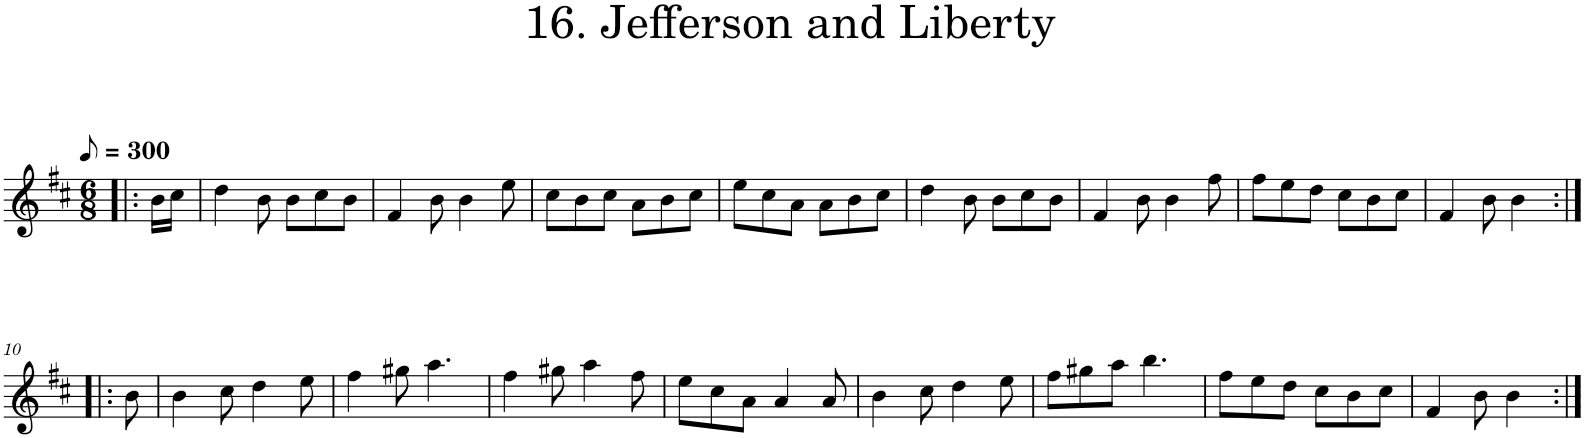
**kern
*part1
*staff1
*I"Piano
*I'Pno
*clefG2
*k[f#c#]
*D:
*M6/8
*MM150
=1!|:
16b\LL
16cc#\JJ
=2
4dd\
8b\
8b\L
8cc#\
8b\J
=3
4f#/
8b\
4b\
8ee\
=4
8cc#\L
8b\
8cc#\J
8a\L
8b\
8cc#\J
=5
8ee\L
8cc#\
8a\J
8a\L
8b\
8cc#\J
=6
4dd\
8b\
8b\L
8cc#\
8b\J
=7
4f#/
8b\
4b\
8ff#\
=8
8ff#\L
8ee\
8dd\J
8cc#\L
8b\
8cc#\J
=9
4f#/
8b\
4b\
!!LO:LB:g=z
=10:|!|:
8b\
=11
4b\
8cc#\
4dd\
8ee\
=12
4ff#\
8gg#X\
4.aa\
=13
4ff#\
8gg#X\
4aa\
8ff#\
=14
8ee\L
8cc#\
8a\J
4a/
8a/
=15
4b\
8cc#\
4dd\
8ee\
=16
8ff#\L
8gg#X\
8aa\J
4.bb\
=17
8ff#\L
8ee\
8dd\J
8cc#\L
8b\
8cc#\J
=18
4f#/
8b\
4b\
=:|!
*-
